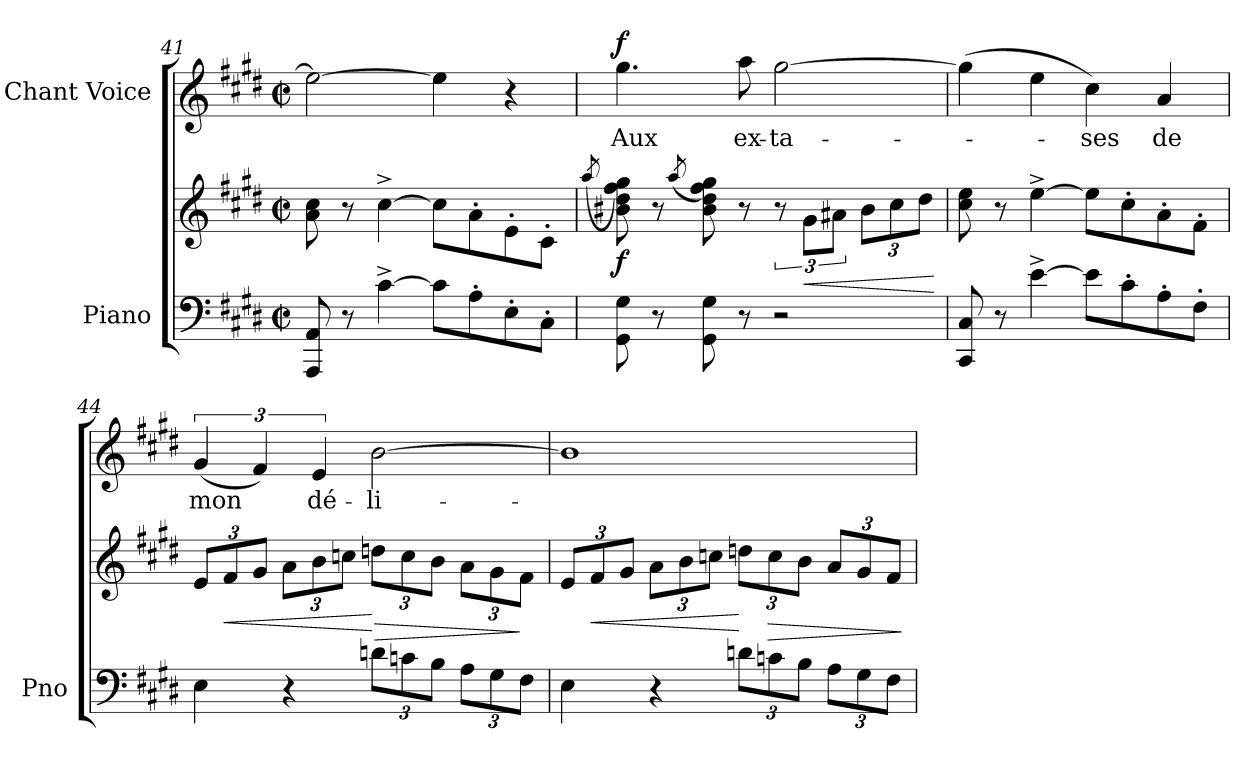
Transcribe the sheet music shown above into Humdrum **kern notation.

**kern	**kern	**dynam	**kern	**text	**dynam
*part2	*part2	*part2	*part1	*part1	*part1
*staff3	*staff2	*staff2/3	*staff1	*staff1	*staff1
*I"Piano	*	*	*I"Chant Voice	*	*
*I'Pno	*	*	*	*	*
*clefF4	*clefG2	*	*clefG2	*	*
*k[f#c#g#d#]	*k[f#c#g#d#]	*	*k[f#c#g#d#]	*	*
*M2/2	*M2/2	*	*M2/2	*	*
*met(c|)	*met(c|)	*	*met(c|)	*	*
=41	=41	=41	=41	=41	=41
8AAA/ 8AA/	8a\ 8cc#\	.	2ee\_	.	.
8r	8r	.	.	.	.
[4c#^\	[4cc#^\	.	.	.	.
8c#\L]	8cc#\L]	.	4ee\]	.	.
8A'\	8a'\	.	.	.	.
8E'\	8e'\	.	4r	.	.
8C#'\J	8c#'\J	.	.	.	.
=42	=42	=42	=42	=42	=42
.	(<8qaa/	.	.	.	.
!	!	!LO:DY:b	!	!LO:LY:b	!LO:DY:a
8GG#\ 8G#\	8b#X\ 8dd#\ 8ff#\ 8gg#\)	f	4.gg#\	Aux	f
8r	8r	.	.	.	.
.	(<8qaa/	.	.	.	.
8GG#\ 8G#\	8b#\ 8dd#\ 8ff#\ 8gg#\)	.	.	.	.
!	!	!	!	!LO:LY:b	!
8r	8r	.	8aa\	ex-	.
!	!	!	!	!LO:LY:b	!
2r	12r	.	[2gg#\	-ta-	.
!	!	!LO:HP:b	!	!	!
.	12g#\L	<	.	.	.
.	12a#X\J	.	.	.	.
.	12b#\L	.	.	.	.
.	12cc#\	.	.	.	.
.	12dd#\J	.	.	.	.
.	.	[	.	.	.
!!LO:PB:g=z
=43	=43	=43	=43	=43	=43
8CC#/ 8C#/	8cc#\ 8ee\	.	(>4gg#\]	.	.
8r	8r	.	.	.	.
[4e^\	[4ee^\	.	4ee\	.	.
!	!	!	!	!LO:LY:b	!
8e\L]	8ee\L]	.	4cc#\)	-ses	.
8c#'\	8cc#'\	.	.	.	.
!	!	!	!	!LO:LY:b	!
8A'\	8a'\	.	4a/	de	.
8F#'\J	8f#'\J	.	.	.	.
=44	=44	=44	=44	=44	=44
!	!	!	!	!LO:LY:b	!
4E\	12e/L	.	(<6g#/	mon	.
!	!	!LO:HP:b	!	!	!
.	12f#/	<	.	.	.
.	12g#/J	.	6f#/)	.	.
4r	12a\L	.	.	.	.
!	!	!	!	!LO:LY:b	!
.	12b\	.	6e/	dé-	.
.	12ccn\J	.	.	.	.
!	!	!LO:HP:n=1:b	!	!LO:LY:b	!
12dn\L	12ddn\L	[ >	[2b\	-li-	.
12cn\	12cc\	.	.	.	.
12B\J	12b\J	.	.	.	.
12A\L	12a\L	.	.	.	.
12G#\	12g#\	.	.	.	.
12F#\J	12f#\J	]	.	.	.
=45	=45	=45	=45	=45	=45
4E\	12e/L	.	1b]	.	.
!	!	!LO:HP:b	!	!	!
.	12f#/	<	.	.	.
.	12g#/J	.	.	.	.
4r	12a\L	.	.	.	.
.	12b\	.	.	.	.
.	12ccn\J	.	.	.	.
12dn\L	12ddn\L	[	.	.	.
!	!	!LO:HP:b	!	!	!
12cn\	12cc\	>	.	.	.
12B\J	12b\J	.	.	.	.
12A\L	12a/L	.	.	.	.
12G#\	12g#/	.	.	.	.
12F#\J	12f#/J	.	.	.	.
.	.	]	.	.	.
=	=	=	=	=	=
*-	*-	*-	*-	*-	*-
